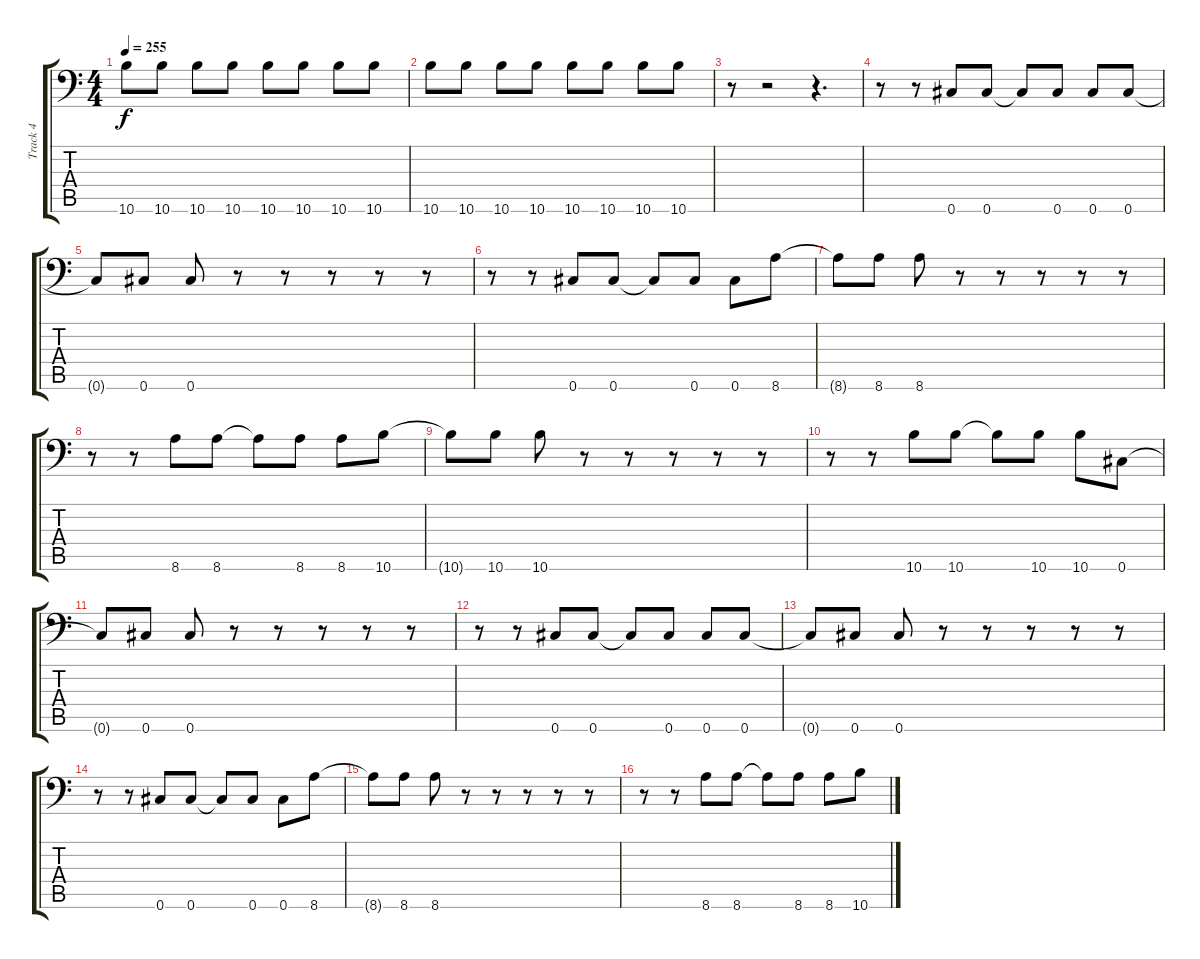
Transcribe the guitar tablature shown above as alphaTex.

\track ("Track 4" "Track 4") {instrument electricbasspick}
\staff {score tabs}
\tuning (Eb4 Bb3 Gb3 Db3 Ab2 Db2) {hide}
\ts (4 4)
\tempo 255
\clef f4
\ks c
10.6.8{dy f} 10.6.8 10.6.8 10.6.8 10.6.8 10.6.8 10.6.8 10.6.8 |
10.6.8 10.6.8 10.6.8 10.6.8 10.6.8 10.6.8 10.6.8 10.6.8 |
r.8 r.2 r.4{d} |
r.8 r.8 0.6.8 0.6.8 0.6{t}.8 0.6.8 0.6.8 0.6.8 |
0.6{t}.8 0.6.8 0.6.8 r.8 r.8 r.8 r.8 r.8 |
r.8 r.8 0.6.8 0.6.8 0.6{t}.8 0.6.8 0.6.8 8.6.8 |
8.6{t}.8 8.6.8 8.6.8 r.8 r.8 r.8 r.8 r.8 |
r.8 r.8 8.6.8 8.6.8 8.6{t}.8 8.6.8 8.6.8 10.6.8 |
10.6{t}.8 10.6.8 10.6.8 r.8 r.8 r.8 r.8 r.8 |
r.8 r.8 10.6.8 10.6.8 10.6{t}.8 10.6.8 10.6.8 0.6.8 |
0.6{t}.8 0.6.8 0.6.8 r.8 r.8 r.8 r.8 r.8 |
r.8 r.8 0.6.8 0.6.8 0.6{t}.8 0.6.8 0.6.8 0.6.8 |
0.6{t}.8 0.6.8 0.6.8 r.8 r.8 r.8 r.8 r.8 |
r.8 r.8 0.6.8 0.6.8 0.6{t}.8 0.6.8 0.6.8 8.6.8 |
8.6{t}.8 8.6.8 8.6.8 r.8 r.8 r.8 r.8 r.8 |
r.8 r.8 8.6.8 8.6.8 8.6{t}.8 8.6.8 8.6.8 10.6.8
